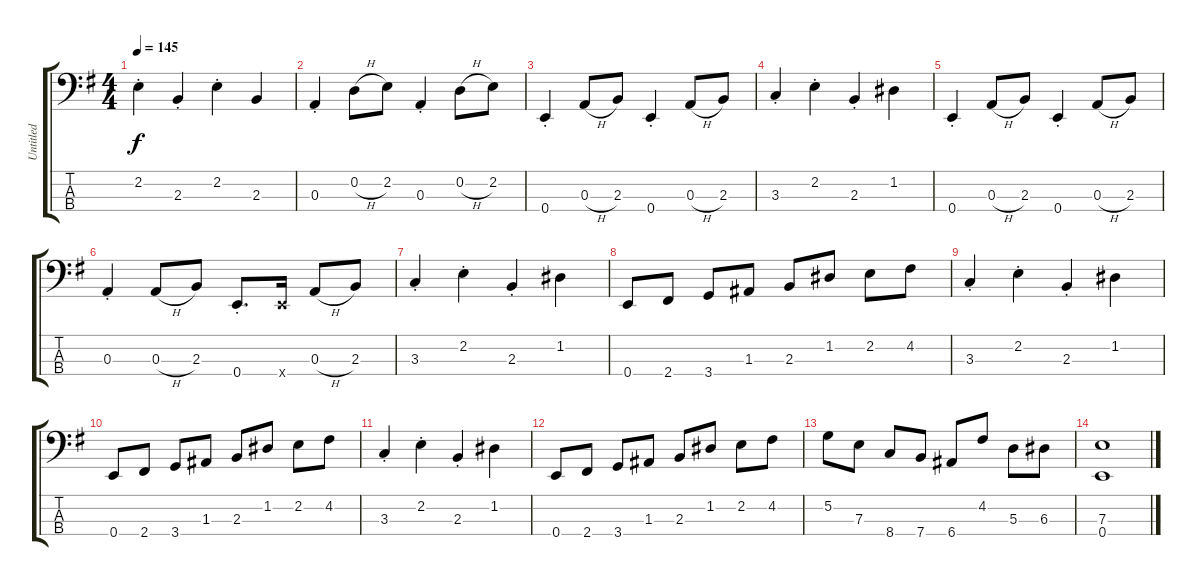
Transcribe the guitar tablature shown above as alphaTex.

\track ("Untitled" "Untitled") {instrument electricbasspick}
\staff {score tabs}
\tuning (G2 D2 A1 E1) {hide}
\ts (4 4)
\tempo 145
\clef f4
\ks g
2.2{st}.4{dy f} 2.3{st}.4 2.2{st}.4 2.3.4 |
0.3{st}.4 0.2{h}.8 2.2.8 0.3{st}.4 0.2{h}.8 2.2.8 |
0.4{st}.4 0.3{h}.8 2.3.8 0.4{st}.4 0.3{h}.8 2.3.8 |
3.3{st}.4 2.2{st}.4 2.3{st}.4 1.2.4 |
0.4{st}.4 0.3{h}.8 2.3.8 0.4{st}.4 0.3{h}.8 2.3.8 |
0.3{st}.4 0.3{h}.8 2.3.8 0.4{st}.8{d} 0.4{x}.16 0.3{h}.8 2.3.8 |
3.3{st}.4 2.2{st}.4 2.3{st}.4 1.2.4 |
0.4.8 2.4.8 3.4.8 1.3.8 2.3.8 1.2.8 2.2.8 4.2.8 |
3.3{st}.4 2.2{st}.4 2.3{st}.4 1.2.4 |
0.4.8 2.4.8 3.4.8 1.3.8 2.3.8 1.2.8 2.2.8 4.2.8 |
3.3{st}.4 2.2{st}.4 2.3{st}.4 1.2.4 |
0.4.8 2.4.8 3.4.8 1.3.8 2.3.8 1.2.8 2.2.8 4.2.8 |
5.2.8 7.3.8 8.4.8 7.4.8 6.4.8 4.2.8 5.3.8 6.3.8 |
(7.3 0.4).1
